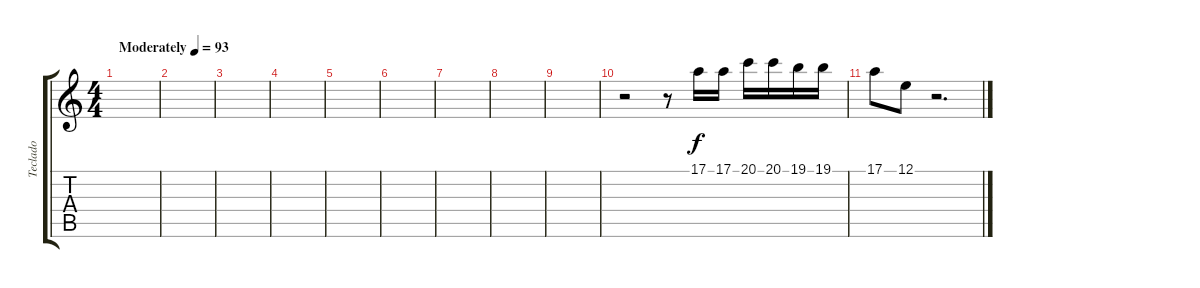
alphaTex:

\track ("Teclado" "Teclado") {instrument percussiveorgan}
\staff {score tabs}
\tuning (E4 B3 G3 D3 A2 E2) {hide}
\ts (4 4)
\tempo (93 "Moderately")
\clef g2
\ks c
|
|
|
|
|
|
|
|
|
r.2 r.8 17.1.16 17.1.16 20.1.16 20.1.16 19.1.16 19.1.16 |
17.1.8 12.1.8 r.2{d}
